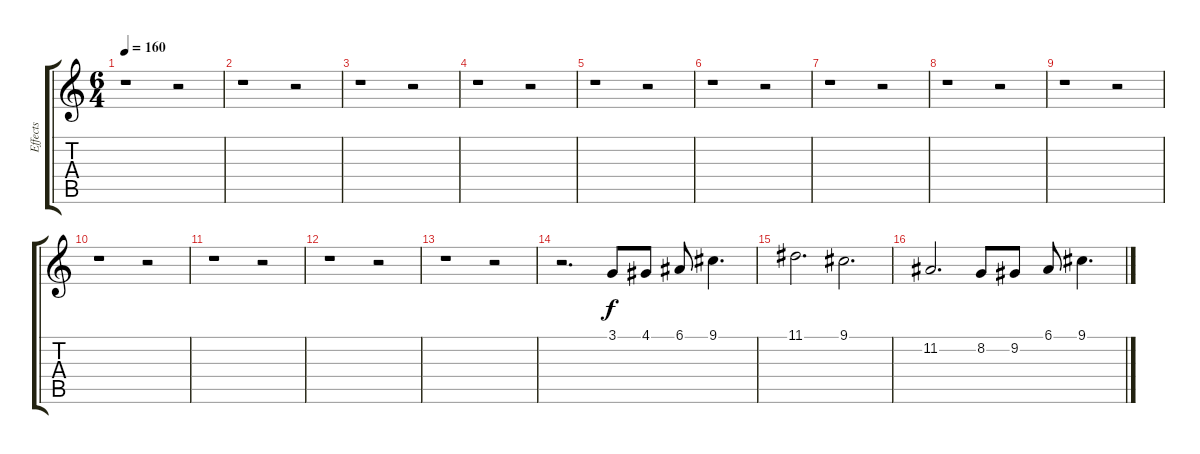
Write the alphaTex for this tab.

\track ("Effects" "Effects") {instrument koto}
\staff {score tabs}
\tuning (E4 B3 G3 D3 A2 E2) {hide}
\ts (6 4)
\tempo 160
\clef g2
\ks c
r.1{dy f} r.2 |
r.1 r.2 |
r.1 r.2 |
r.1 r.2 |
r.1 r.2 |
r.1 r.2 |
r.1 r.2 |
r.1 r.2 |
r.1 r.2 |
r.1 r.2 |
r.1 r.2 |
r.1 r.2 |
r.1 r.2 |
r.2{d} 3.1.8 4.1.8 6.1.8 9.1.4{d} |
11.1.2{d} 9.1.2{d} |
11.2.2{d} 8.2.8 9.2.8 6.1.8 9.1.4{d}
